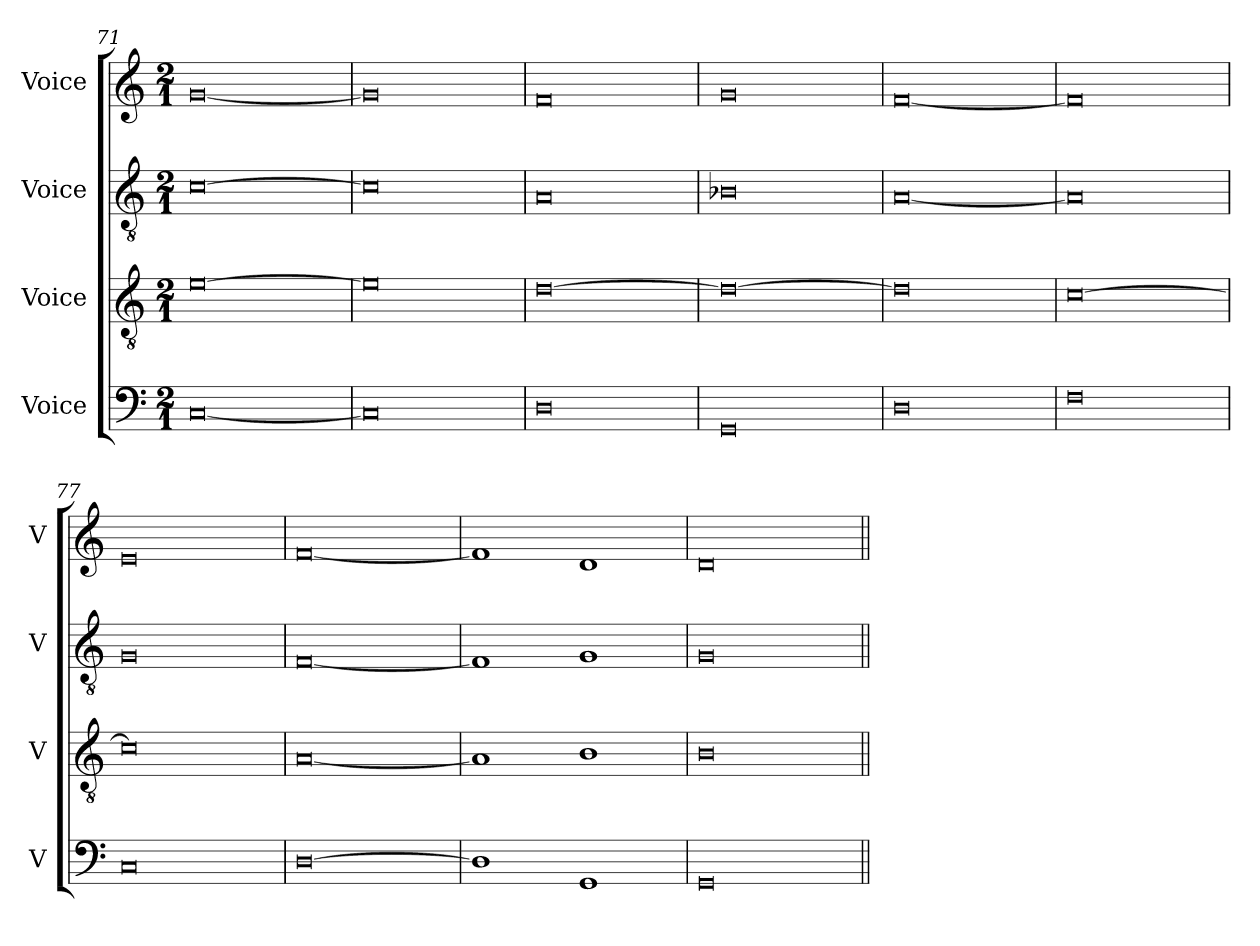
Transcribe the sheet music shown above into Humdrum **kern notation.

**kern	**kern	**kern	**kern
*part4	*part3	*part2	*part1
*staff4	*staff3	*staff2	*staff1
*I"Voice	*I"Voice	*I"Voice	*I"Voice
*I'V	*I'V	*I'V	*I'V
*clefF4	*clefGv2	*clefGv2	*clefG2
*k[]	*k[]	*k[]	*k[]
*M2/1	*M2/1	*M2/1	*M2/1
=71	=71	=71	=71
[0C	[0e	[0c	[0g
=72	=72	=72	=72
0C]	0e]	0c]	0g]
=73	=73	=73	=73
0D	[0d	0A	0f
=74	=74	=74	=74
0GG	0d_	0B-X	0g
!!LO:PB:g=z
=75	=75	=75	=75
0D	0d]	[0A	[0f
=76	=76	=76	=76
0F	[0c	0A]	0f]
=77	=77	=77	=77
0C	0c]	0G	0e
=78	=78	=78	=78
[0D	[0A	[0F	[0f
=79	=79	=79	=79
1D]	1A]	1F]	1f]
1GG	1B	1G	1d
=80	=80	=80	=80
0GG	0B	0G	0d
=||	=||	=||	=||
*-	*-	*-	*-
